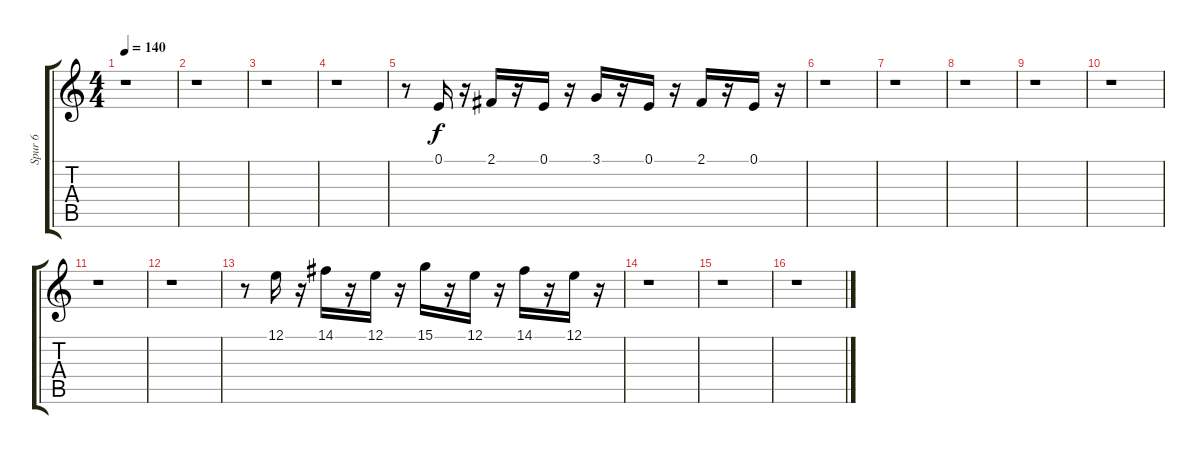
\track ("Spur 6" "Spur 6") {instrument pizzicatostrings}
\staff {score tabs}
\tuning (E4 B3 G3 D3 A2 E2) {hide}
\ts (4 4)
\tempo 140
\clef g2
\ks c
r.1{dy f} |
r.1 |
r.1 |
r.1 |
r.8 0.1.16 r.16 2.1.16 r.16 0.1.16 r.16 3.1.16 r.16 0.1.16 r.16 2.1.16 r.16 0.1.16 r.16 |
r.1 |
r.1 |
r.1 |
r.1 |
r.1 |
r.1 |
r.1 |
r.8 12.1.16 r.16 14.1.16 r.16 12.1.16 r.16 15.1.16 r.16 12.1.16 r.16 14.1.16 r.16 12.1.16 r.16 |
r.1 |
r.1 |
r.1
